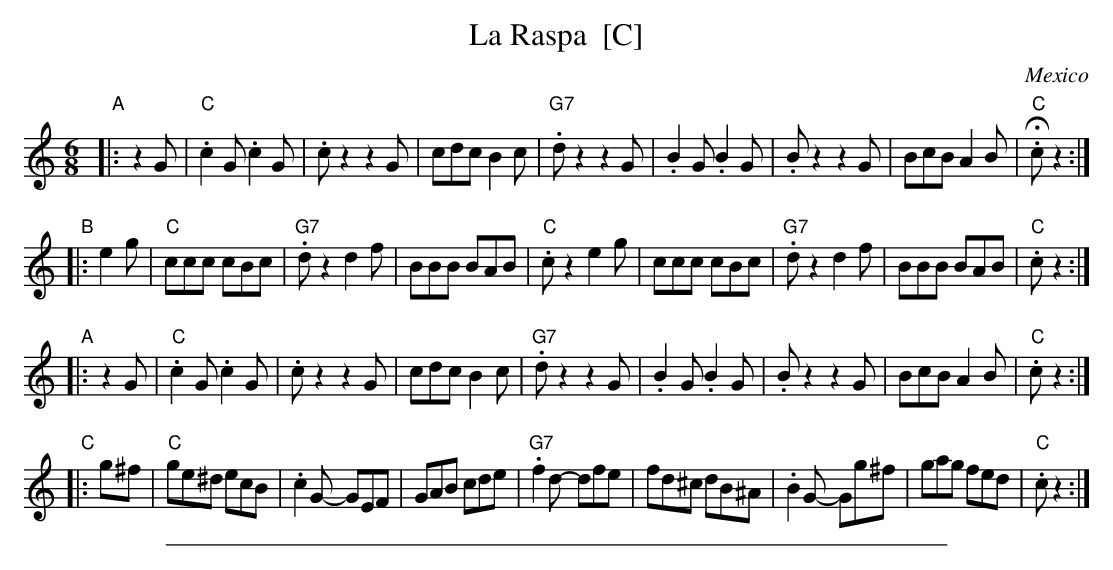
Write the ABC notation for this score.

X:1
T: La Raspa  [C]
O: Mexico
M: 6/8
L: 1/8
K: C
"A"
|: z2G | "C".c2G .c2G | .cz2 z2G | cdc B2c | "G7".dz2 z2G | .B2G .B2G |.Bz2 z2G | BcB A2B | "C"H.cz2 :|
"B"
|: e2g | "C"ccc cBc | "G7".dz2 d2f | BBB BAB | "C".cz2 e2g | ccc cBc | "G7".dz2 d2f | BBB BAB | "C".cz2 :|
"A"
|: z2G | "C".c2G .c2G | .cz2 z2G | cdc B2c | "G7".dz2 z2G | .B2G .B2G |.Bz2 z2G | BcB A2B | "C".cz2 :|
"C"
|: g^f | "C"ge^d ecB | .c2G- GEF | GAB cde | "G7".f2d- dfe | fd^c dB^A | .B2G- Gg^f | gag fed | "C".cz2 :|
